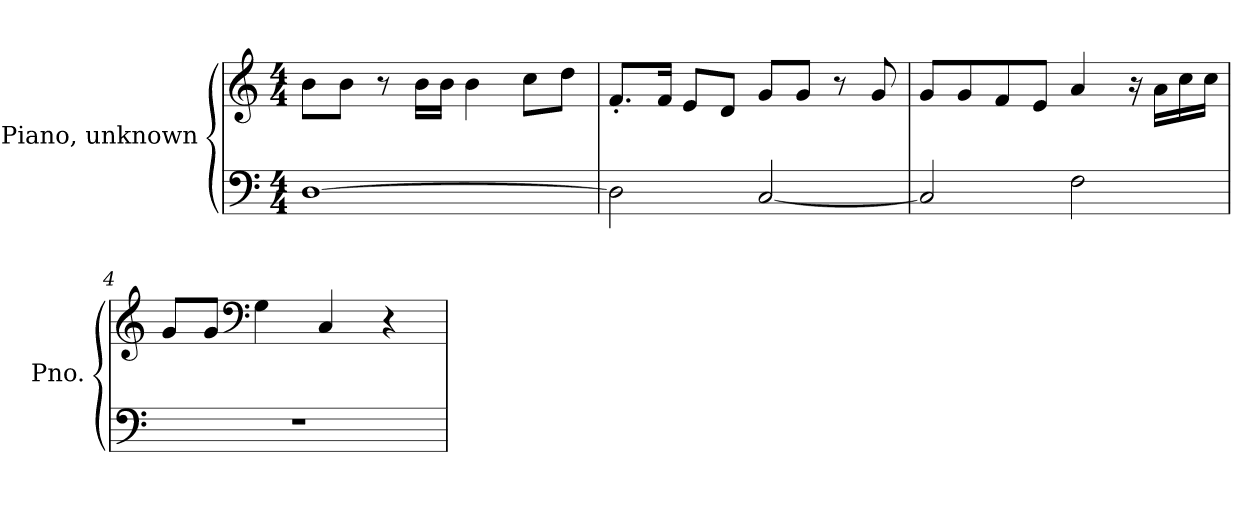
**kern	**kern
*part1	*part1
*staff2	*staff1
*I"Piano, unknown	*
*I'Pno.	*
*clefF4	*clefG2
*k[]	*k[]
*M4/4	*M4/4
*MM120	*MM120
=1	=1
[1D	8b\L
.	8b\J
.	8r
.	16b\LL
.	16b\JJ
.	4b\
.	8cc\L
.	8dd\J
=2	=2
2D\]	8.f'/L
.	16f/Jk
.	8e/L
.	8d/J
[2C/	8g/L
.	8g/J
.	8r
.	8g/
=3	=3
2C/]	8g/L
.	8g/
.	8f/
.	8e/J
2F\	4a/
.	16r
.	16a\LL
.	16cc\
.	16cc\JJ
=4	=4
1r	8g/L
.	8g/J
*	*clefF4
.	4G\
.	4C/
.	4r
=	=
*-	*-
